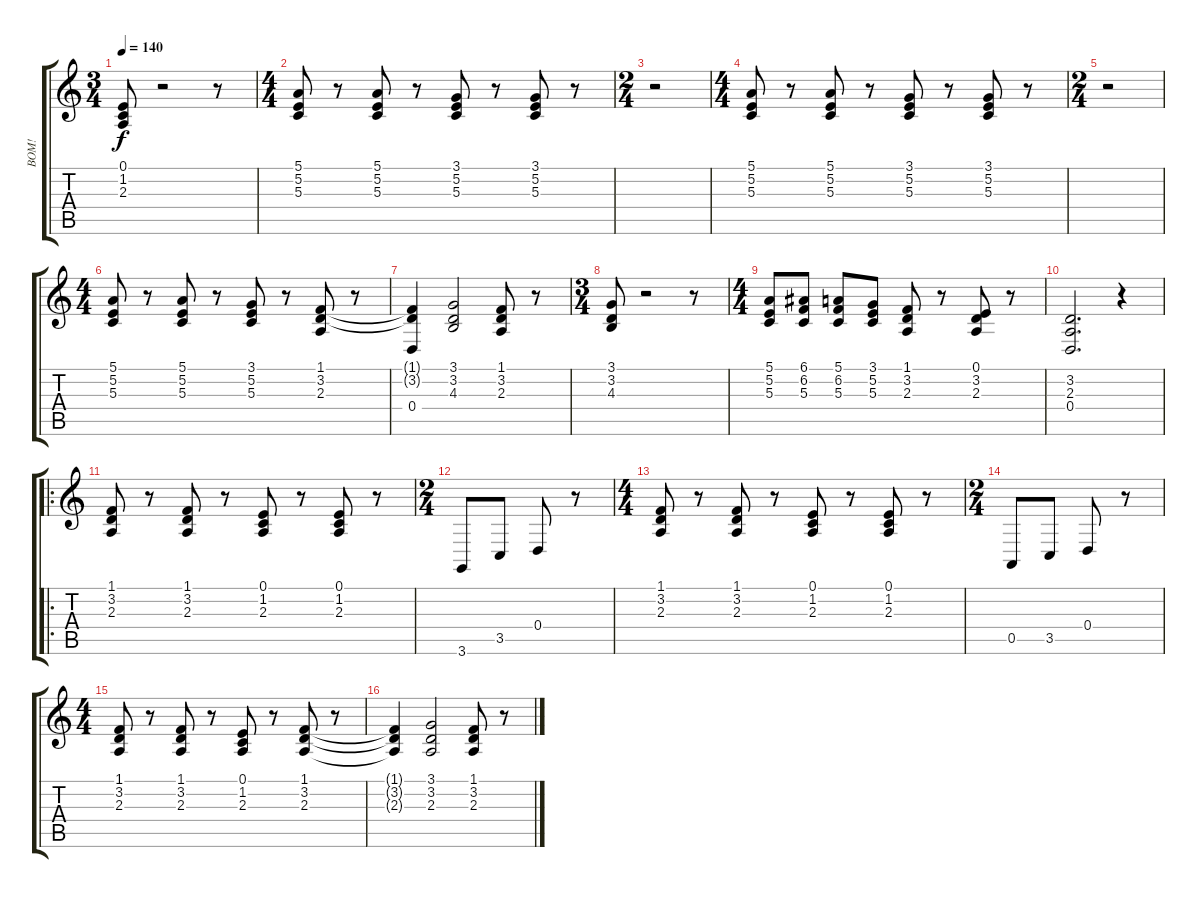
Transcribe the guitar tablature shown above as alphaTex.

\track ("BOM!" "BOM!") {instrument melodictom}
\staff {score tabs}
\tuning (E4 B3 G3 D3 A2 E2) {hide}
\ts (3 4)
\tempo 140
\clef g2
\ks c
(0.1 1.2 2.3).8{dy f} r.2 r.8 |
\ts (4 4)
(5.1 5.2 5.3).8 r.8 (5.1 5.2 5.3).8 r.8 (3.1 5.2 5.3).8 r.8 (3.1 5.2 5.3).8 r.8 |
\ts (2 4)
r.2 |
\ts (4 4)
(5.1 5.2 5.3).8 r.8 (5.1 5.2 5.3).8 r.8 (3.1 5.2 5.3).8 r.8 (3.1 5.2 5.3).8 r.8 |
\ts (2 4)
r.2 |
\ts (4 4)
(5.1 5.2 5.3).8 r.8 (5.1 5.2 5.3).8 r.8 (3.1 5.2 5.3).8 r.8 (1.1 3.2 2.3).8 r.8 |
(1.1{t} 3.2{t} 0.4).4 (3.1 3.2 4.3).2 (1.1 3.2 2.3).8 r.8 |
\ts (3 4)
(3.1 3.2 4.3).8 r.2 r.8 |
\ts (4 4)
(5.1 5.2 5.3).8 (6.1 6.2 5.3).8 (5.1 6.2 5.3).8 (3.1 5.2 5.3).8 (1.1 3.2 2.3).8 r.8 (0.1 3.2 2.3).8 r.8 |
(3.2 2.3 0.4).2{d} r.4 |
\ro
(1.1 3.2 2.3).8 r.8 (1.1 3.2 2.3).8 r.8 (0.1 1.2 2.3).8 r.8 (0.1 1.2 2.3).8 r.8 |
\ts (2 4)
3.6.8 3.5.8 0.4.8 r.8 |
\ts (4 4)
(1.1 3.2 2.3).8 r.8 (1.1 3.2 2.3).8 r.8 (0.1 1.2 2.3).8 r.8 (0.1 1.2 2.3).8 r.8 |
\ts (2 4)
0.5.8 3.5.8 0.4.8 r.8 |
\ts (4 4)
(1.1 3.2 2.3).8 r.8 (1.1 3.2 2.3).8 r.8 (0.1 1.2 2.3).8 r.8 (1.1 3.2 2.3).8 r.8 |
(1.1{t} 3.2{t} 2.3{t}).4 (3.1 3.2 2.3).2 (1.1 3.2 2.3).8 r.8
